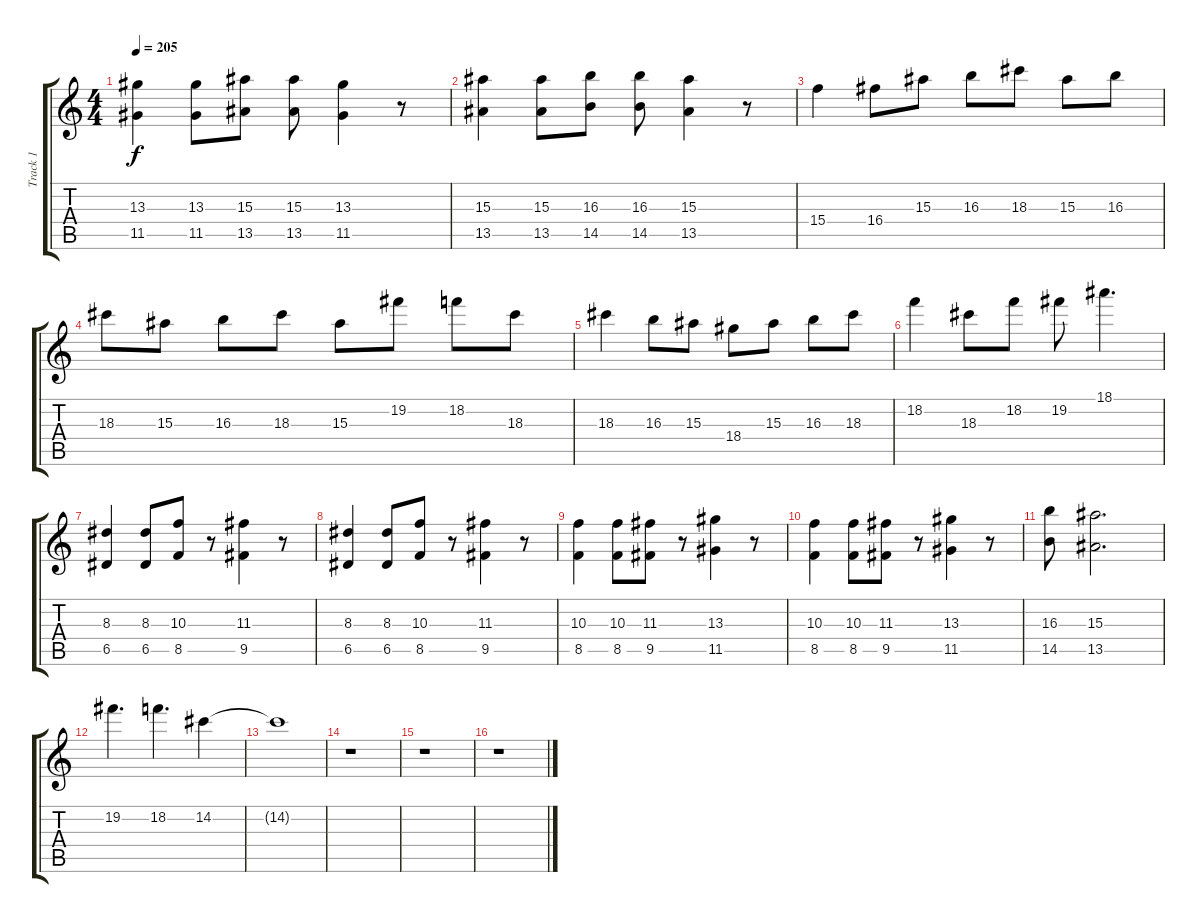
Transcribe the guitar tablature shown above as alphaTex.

\track ("Track 1" "Track 1") {instrument acousticguitarsteel}
\staff {score tabs}
\tuning (E4 B3 G3 D3 A2 E2) {hide}
\ts (4 4)
\tempo 205
\clef g2
\ks c
(13.3 11.5).4{dy f} (13.3 11.5).8 (15.3 13.5).8 (15.3 13.5).8 (13.3 11.5).4 r.8 |
(15.3 13.5).4 (15.3 13.5).8 (16.3 14.5).8 (16.3 14.5).8 (15.3 13.5).4 r.8 |
15.4.4 16.4.8 15.3.8 16.3.8 18.3.8 15.3.8 16.3.8 |
18.3.8 15.3.8 16.3.8 18.3.8 15.3.8 19.2.8 18.2.8 18.3.8 |
18.3.4 16.3.8 15.3.8 18.4.8 15.3.8 16.3.8 18.3.8 |
18.2.4 18.3.8 18.2.8 19.2.8 18.1.4{d} |
(8.3 6.5).4 (8.3 6.5).8 (10.3 8.5).8 r.8 (11.3 9.5).4 r.8 |
(8.3 6.5).4 (8.3 6.5).8 (10.3 8.5).8 r.8 (11.3 9.5).4 r.8 |
(10.3 8.5).4 (10.3 8.5).8 (11.3 9.5).8 r.8 (13.3 11.5).4 r.8 |
(10.3 8.5).4 (10.3 8.5).8 (11.3 9.5).8 r.8 (13.3 11.5).4 r.8 |
(16.3 14.5).8 (15.3 13.5).2{d} |
19.2.4{d} 18.2.4{d} 14.2.4 |
14.2{t}.1 |
r.1 |
r.1 |
r.1
